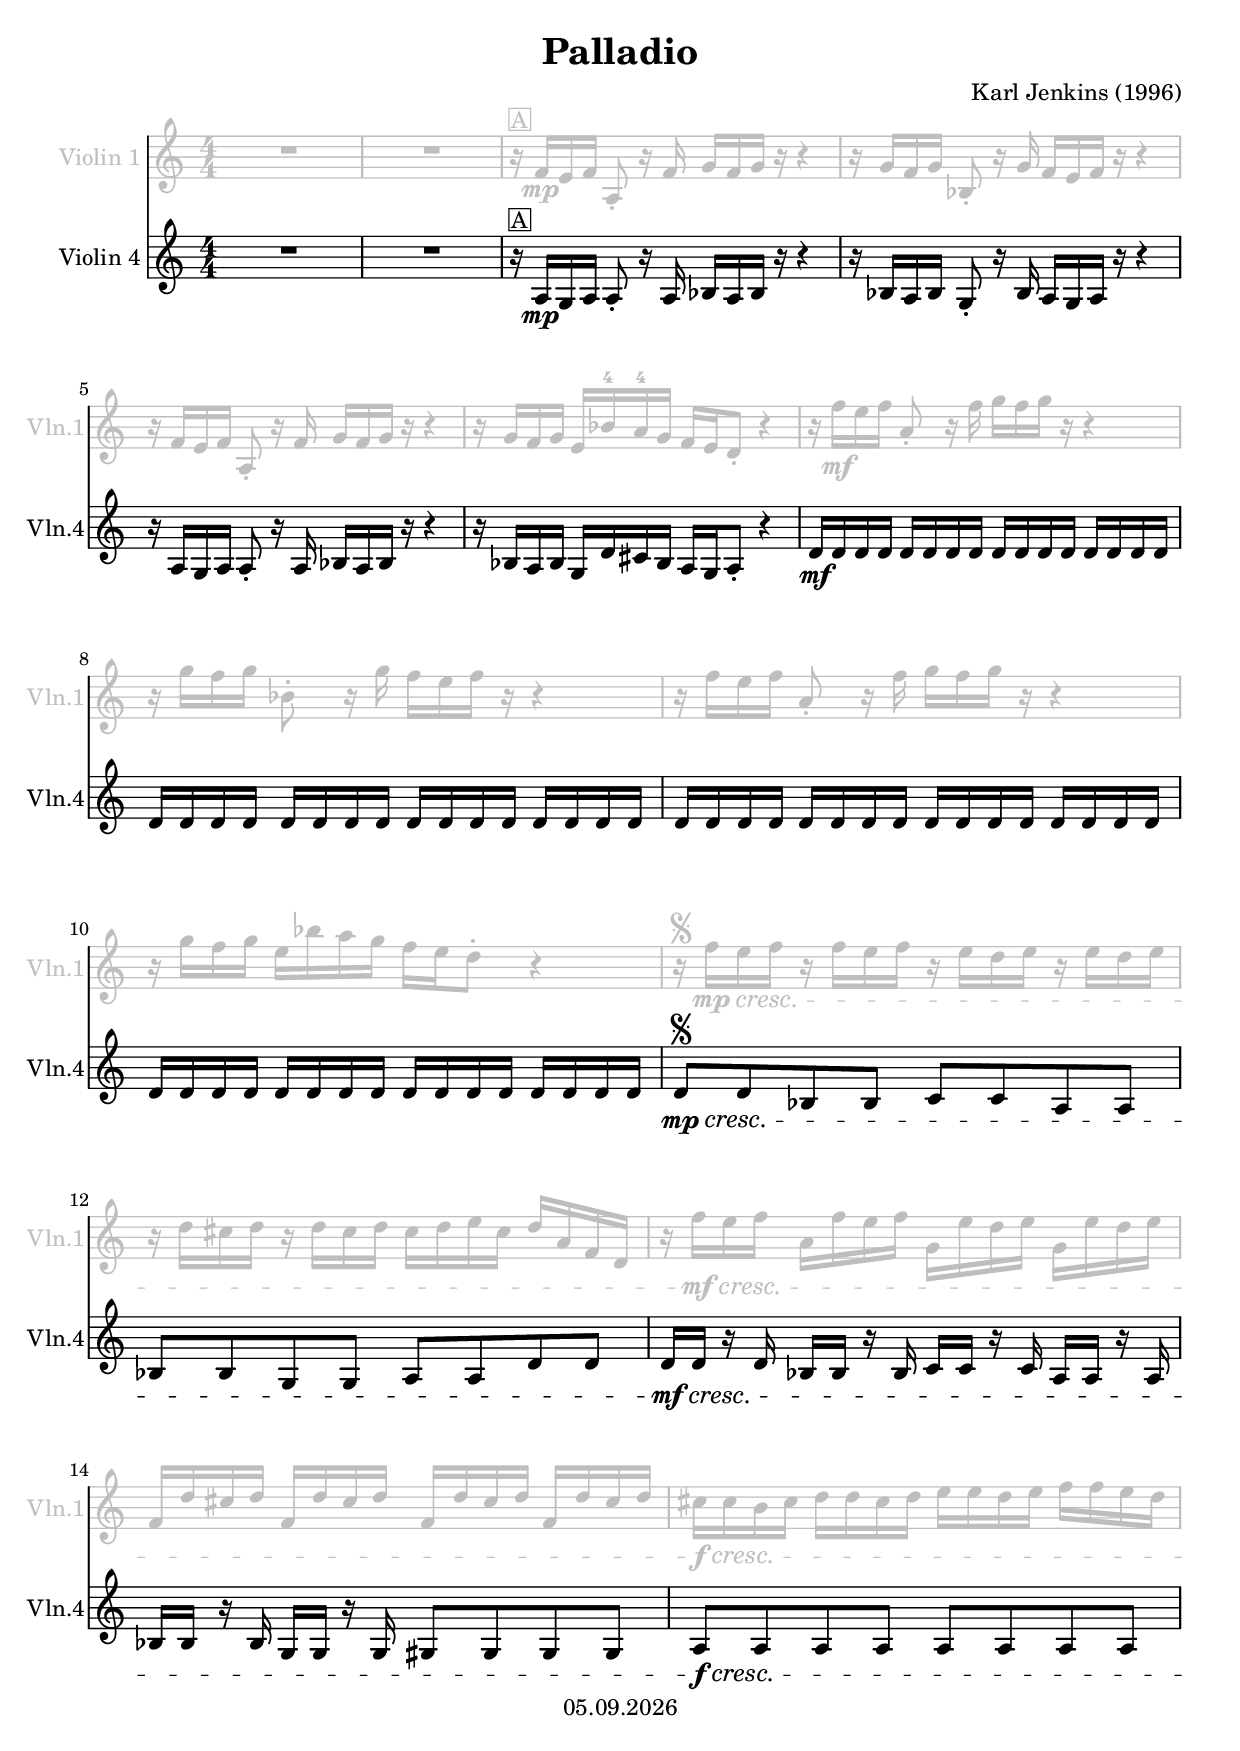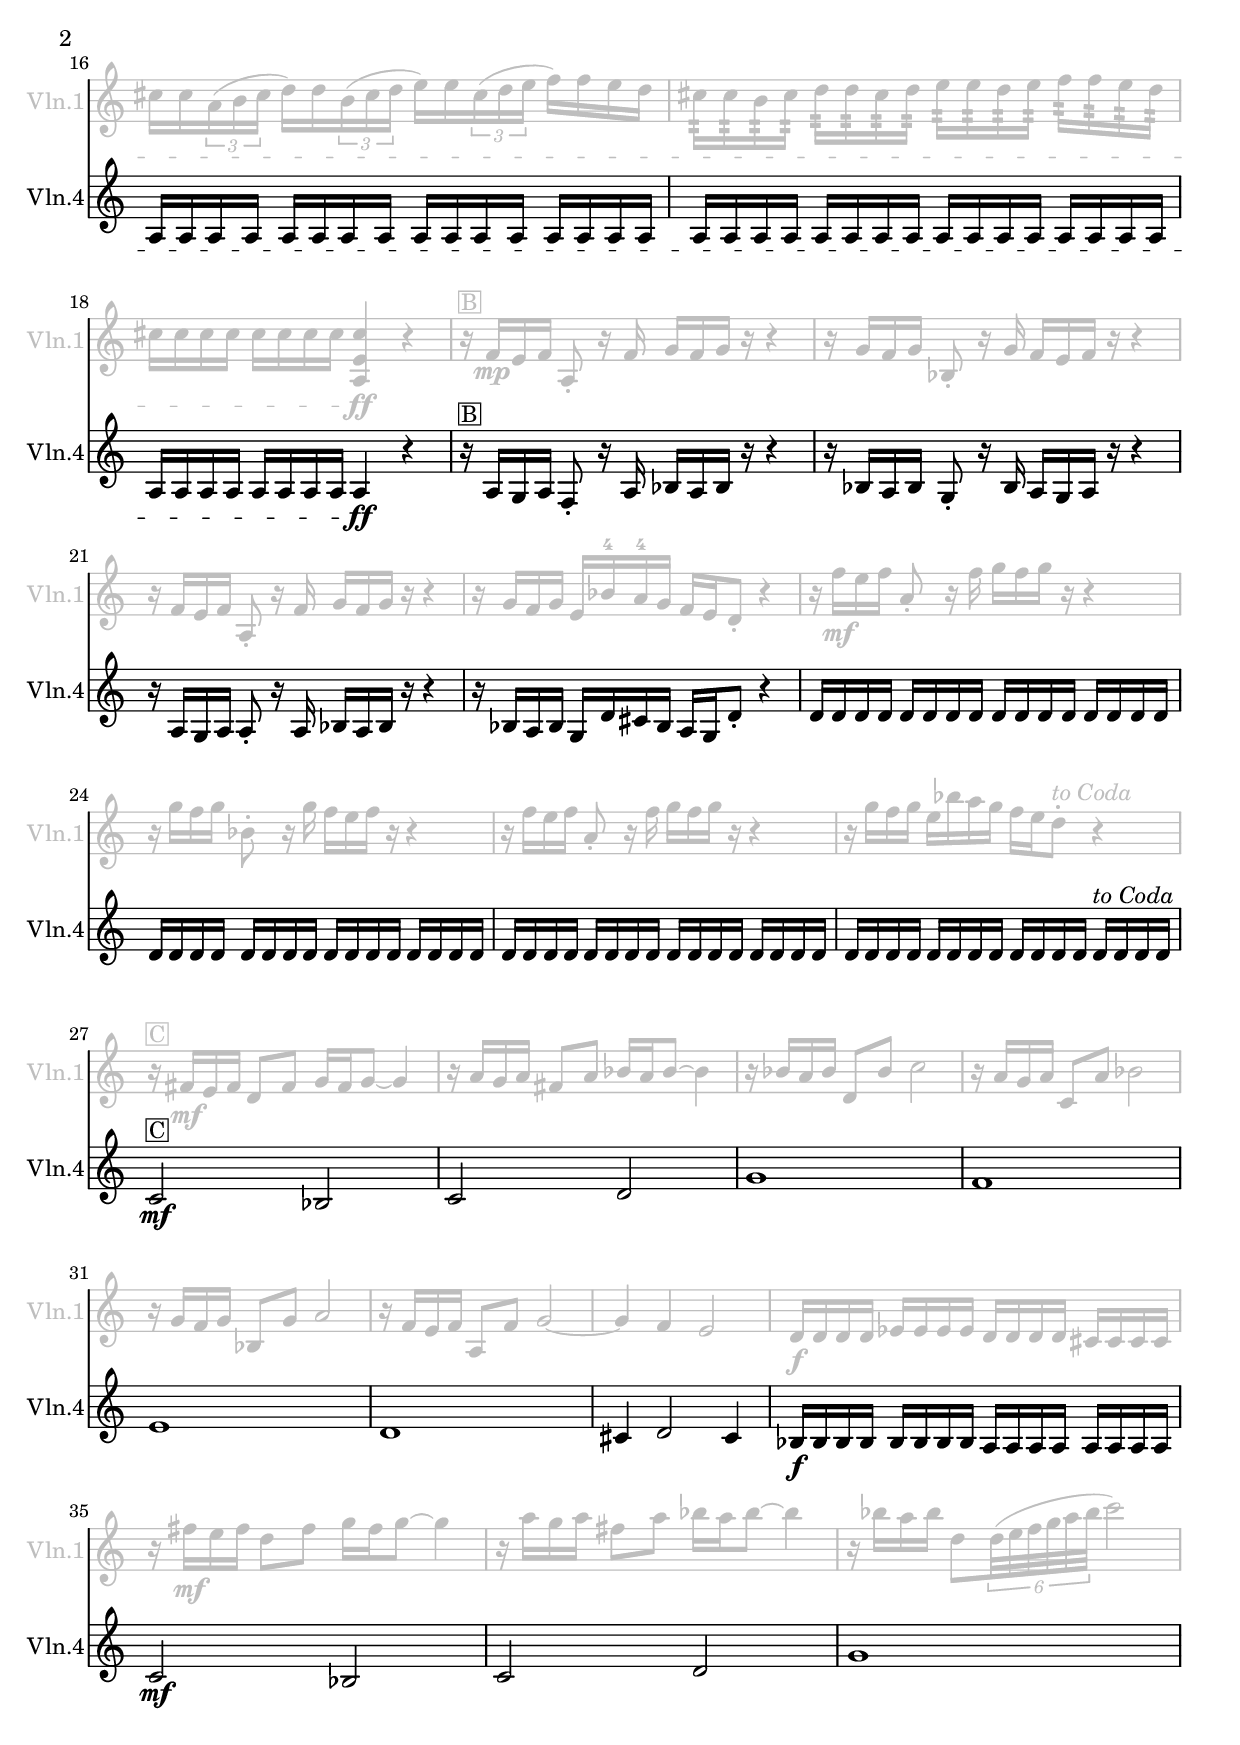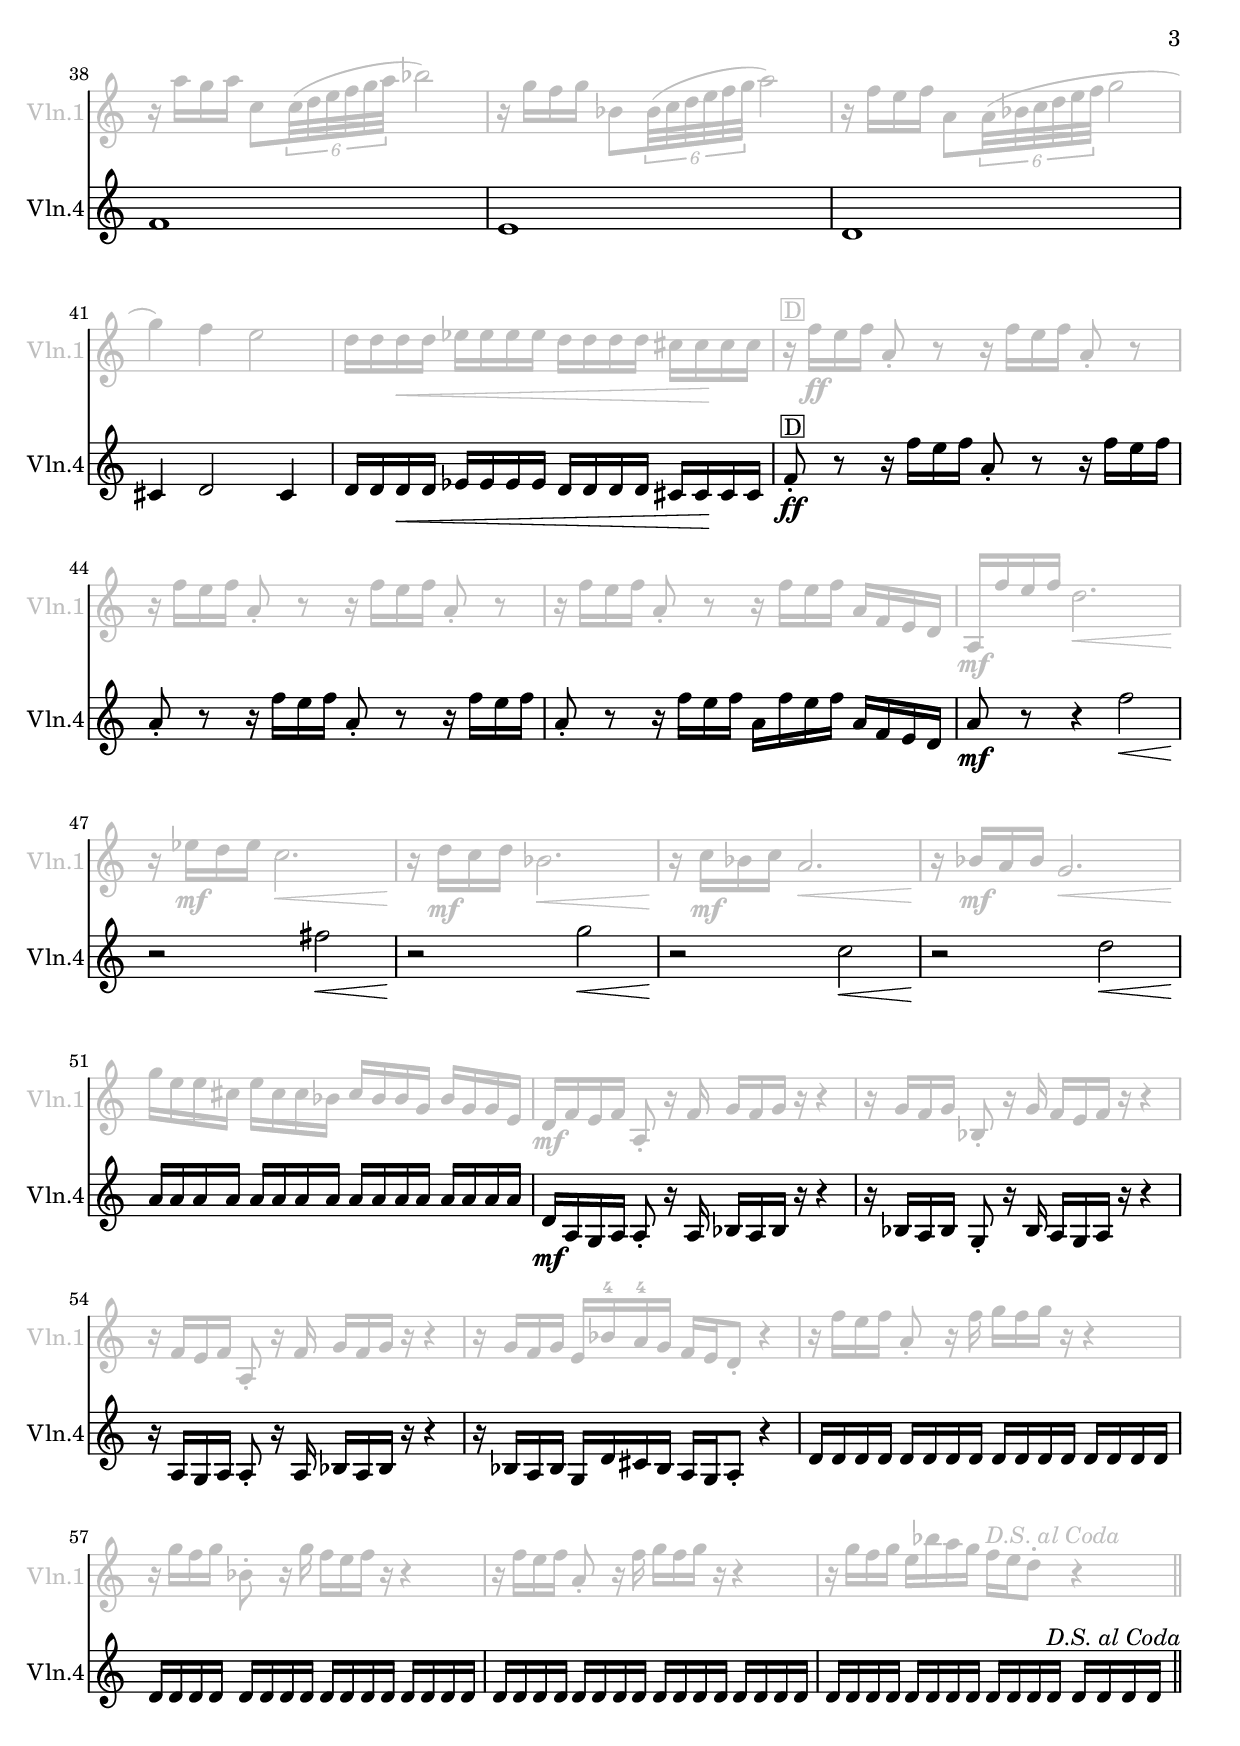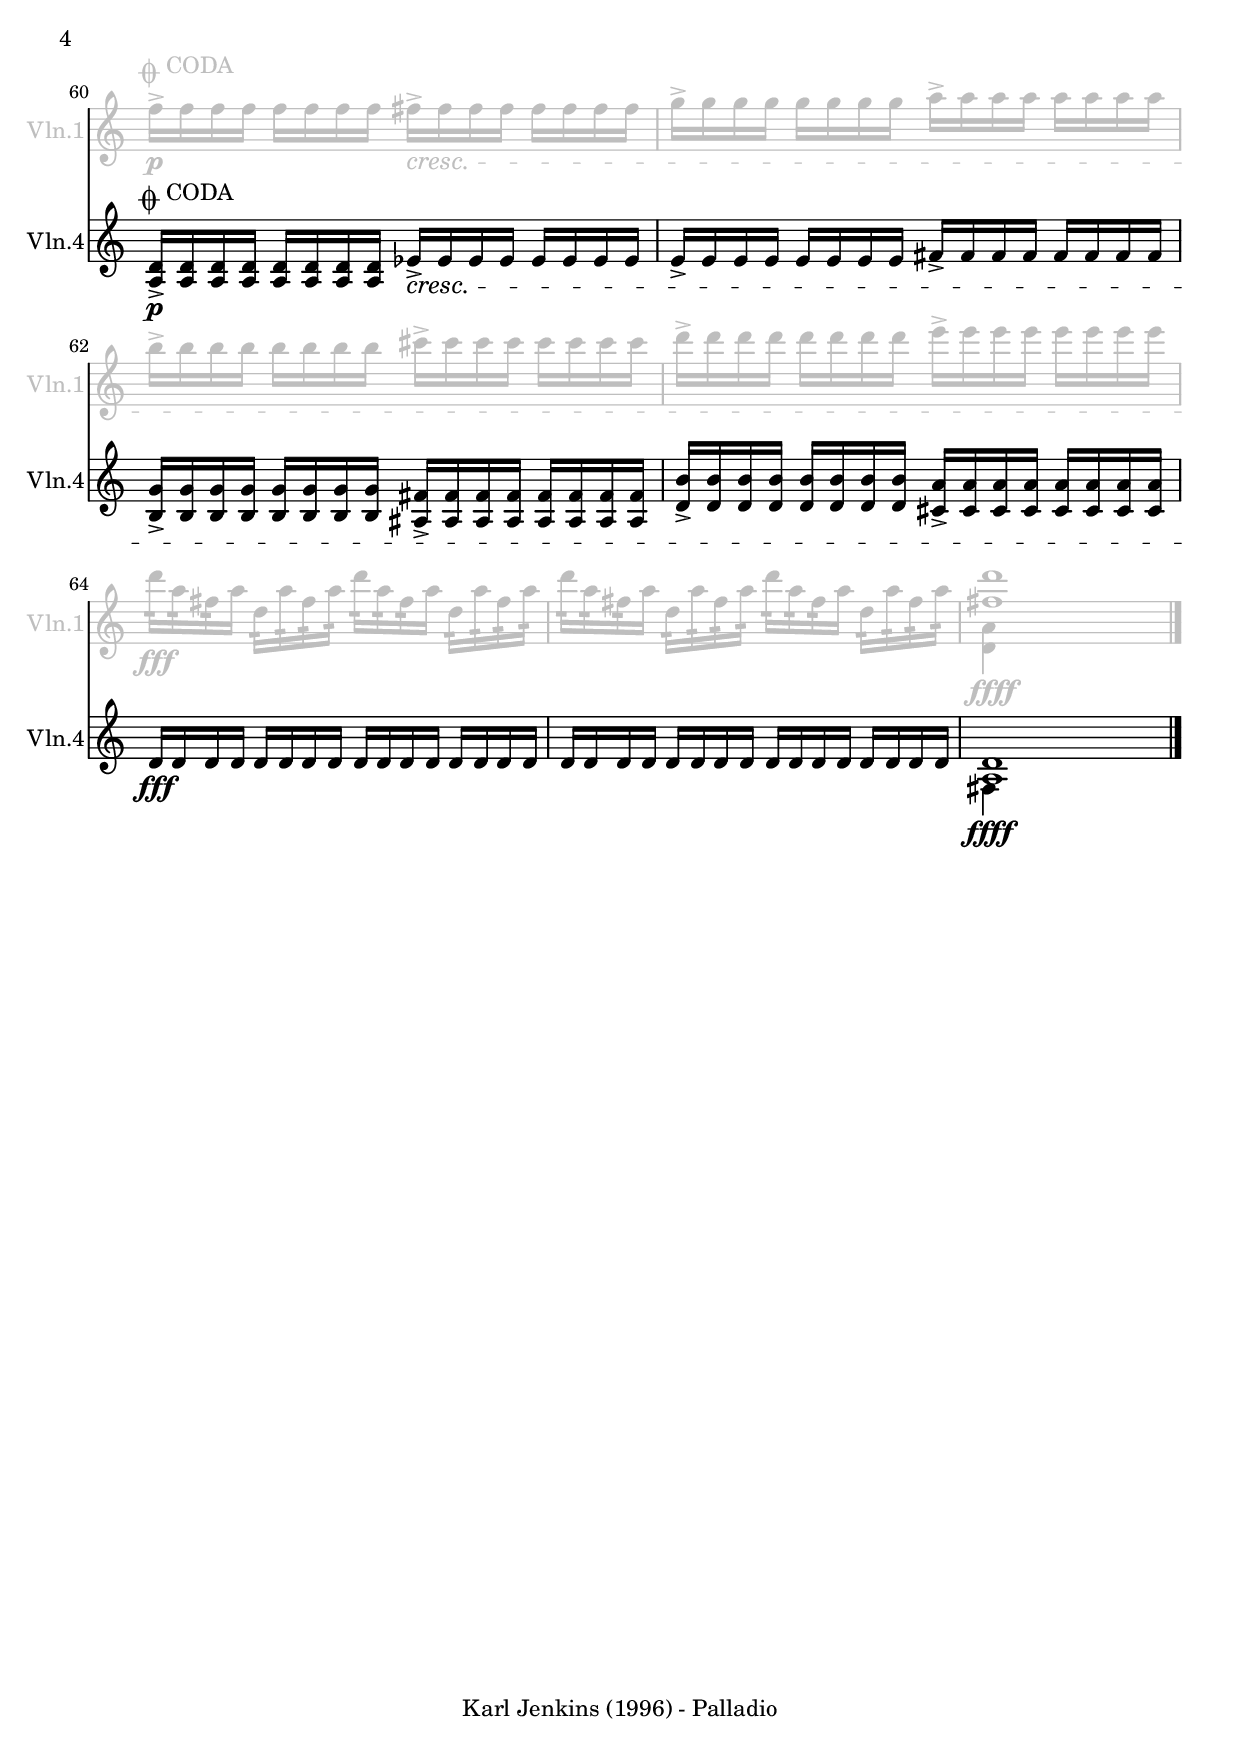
\version "2.18.2"

\include "../globals.ily"
\include "../voices/violin1.ily"
\version "2.18.2"
\include "../globals.ily"

violinIV =  \relative a {
  \globalSettings
  \clef "treble"
  R1*2 | % 2
  r16^\markup { \box "A" } a16\mp g16 a16 a8-. r16 a16 bes16 a16 bes16 r16 r4 | % 3
  r16 bes16 a16 bes16 g8-. r16 bes16 a16 g16 a16 r16 r4 | % 4
  r16 a16 g16 a16 a8-. r16 a16 bes16 a16 bes16 r16 r4 | % 5
  r16 bes16 a16 bes16 g16 d'16 cis16 bes16 a16 g16 a8-. r4 | % 6
  d16\mf d16 d16 d16 d16 d16 d16 d16 d16 d16 d16 d16 d16 d16 d16 d16 | % 7
  d16 d16 d16 d16 d16 d16 d16 d16 d16 d16 d16 d16 d16 d16 d16 d16 | % 8
  d16 d16 d16 d16 d16 d16 d16 d16 d16 d16 d16 d16 d16 d16 d16 d16 | % 9
  d16 d16 d16 d16 d16 d16 d16 d16 d16 d16 d16 d16 d16 d16 d16 d16 | % 10
  d8\segno \mp \cresc d8 bes8 bes8 c8 c8 a8 a8 | % 11
  bes8 bes8 g8 g8 a8 a8 d8 d8 | % 12
  d16\mf \cresc d16 r16 d16 bes16 bes16 r16 bes16 c16 c16 r16 c16 a16 a16 r16 a16 | % 13
  bes16 bes16 r16 bes16 g16 g16 r16 g16 gis8 gis8 gis8 gis8 | % 14
  a8 \f \cresc a8 a8 a8 a8 a8 a8 a8 | % 15
  a16 a16 a16 a16 a16 a16 a16 a16 a16 a16 a16 a16 a16 a16 a16 a16 | % 16
  a16 a16 a16 a16 a16 a16 a16 a16 a16 a16 a16 a16 a16 a16 a16 a16 | % 17
  a16 a16 a16 a16 a16 a16 a16 a16 a4\ff r4 | % 18
  r16^\markup { \box "B" }  a16 g16 a16 f8-. r16 a16 bes16 a16 bes16 r16 r4 | % 19
  r16 bes16 a16 bes16 g8-. r16 bes16 a16 g16 a16 r16 r4 | % 20
  r16 a16 g16 a16 a8-. r16 a16 bes16 a16 bes16 r16 r4 | % 21
  r16 bes16 a16 bes16 g16 d'16 cis16 bes16 a16 g16 d'8-. r4 | % 22
  d16 d16 d16 d16 d16 d16 d16 d16 d16 d16 d16 d16 d16 d16 d16 d16 | % 23
  d16 d16 d16 d16 d16 d16 d16 d16 d16 d16 d16 d16 d16 d16 d16 d16 | % 24
  d16 d16 d16 d16 d16 d16 d16 d16 d16 d16 d16 d16 d16 d16 d16 d16 | % 25
  d16 d16 d16 d16 d16 d16 d16 d16 d16 d16 d16 d16 d16^\markup { \italic "to Coda" } d16 d16 d16 | % 26
  c2^\markup { \box "C" } \mf bes2 | % 27
  c2 d2 | % 28
  g1 | % 29
  f1 | % 30
  e1 | % 31
  d1 | % 32
  cis4 d2 cis4 | % 33
  bes16 \f bes16 bes16 bes16 bes16 bes16 bes16 bes16 a16 a16 a16 a16 a16 a16 a16 a16 | % 34
  c2\mf bes2 | % 35
  c2 d2 | % 36
  g1 | % 37
  f1 | % 38
  e1 | % 39
  d1 | % 40
  cis4 d2 cis4 | % 41
  d16 d16 d16\< d16 es16 es16 es16 es16 d16 d16 d16 d16 cis16 cis16\! cis16 cis16 | % 42
  f8-.^\markup { \box "D" } \ff r8 r16 f'16 e16 f16 a,8-. r8 r16 f'16 e16 f16 | % 167
  a,8-. r8 r16 f'16 e16 f16 a,8-. r8 r16 f'16 e16 f16 | % 169
  a,8-. r8 r16 f'16 e16 f16 a,16 f'16 e16 f16 a,16 f16 e16 d16 | % 92  
  a'8\mf r8 r4 f'2\< | % 93
  r2\! fis2\< | % 95
  r2\! g2\< | % 97
  r2\! c,2\< | % 99  
  r2\! d2\< | % 102
  a16\! a16 a16 a16 a16 a16 a16 a16 a16 a16 a16 a16 a16 a16 a16 a16 | % 103
  d,16\mf a16 g16 a16 a8-. r16 a16 bes16 a16 bes16 r16 r4 | % 52
  r16 bes16 a16 bes16 g8-. r16 bes16 a16 g16 a16 r16 r4 | % 53
  r16 a16 g16 a16 a8-. r16 a16 bes16 a16 bes16 r16 r4 | % 54
  r16 bes16 a16 bes16 g16 d'16 cis16 bes16 a16 g16 a8-. r4 | % 55
  d16 d16 d16 d16 d16 d16 d16 d16 d16 d16 d16 d16 d16 d16 d16 d16 | % 113
  d16 d16 d16 d16 d16 d16 d16 d16 d16 d16 d16 d16 d16 d16 d16 d16 | % 115
  d16 d16 d16 d16 d16 d16 d16 d16 d16 d16 d16 d16 d16 d16 d16 d16 | % 117
  d16 d16 d16 d16 d16 d16 d16 d16 d16 d16 d16 d16^\markup { \italic "D.S. al Coda" }   d16 d16 d16 d16 | % 119
  <a d>16->\p^\markup { \musicglyph #"scripts.coda" "CODA" }  <a d>16 <a d>16 <a d>16 <a d>16 <a d>16 <a d>16 <a d>16 es'16->\cresc es16 es16 es16 es16 es16 es16 es16 | % 122
  e16-> e16 e16 e16 e16 e16 e16 e16 fis16-> fis16 fis16 fis16 fis16 fis16 fis16 fis16 | % 123
  <b, g'>16-> <b g'>16 <b g'>16 <b g'>16 <b g'>16 <b g'>16 <b g'>16 <b g'>16 <ais fis'>16-> <ais fis'>16 <ais fis'>16 <ais fis'>16 <ais fis'>16 <ais fis'>16 <ais fis'>16 <ais fis'>16 | % 125
  <d b'>16-> <d b'>16 <d b'>16 <d b'>16 <d b'>16 <d b'>16 <d b'>16 <d b'>16 <cis a'>16-> <cis a'>16 <cis a'>16 <cis a'>16 <cis a'>16 <cis a'>16 <cis a'>16 <cis a'>16 | % 127
  d16\fff d16 d16 d16 d16 d16 d16 d16 d16 d16 d16 d16 d16 d16 d16 d16 | % 64
  d16 d16 d16 d16 d16 d16 d16 d16 d16 d16 d16 d16 d16 d16 d16 d16 | % 65
  << <a d>1 \\ fis4\ffff s2.  >> | % 66
  
  \bar "|."
}


\score {
  <<
    \new Staff \with { instrumentName = "Violin 1" shortInstrumentName = "Vln.1" } { 
     \applyContext #(override-color-for-all-grobs (x11-color 'gray))
     \violinI 
    }
    \new Staff \with { instrumentName = "Violin 4" shortInstrumentName = "Vln.4" } { \violinIV }    
  >>
  \layout {
    indent = 1.5\cm
    short-indent = 0.5\cm
  }
}
